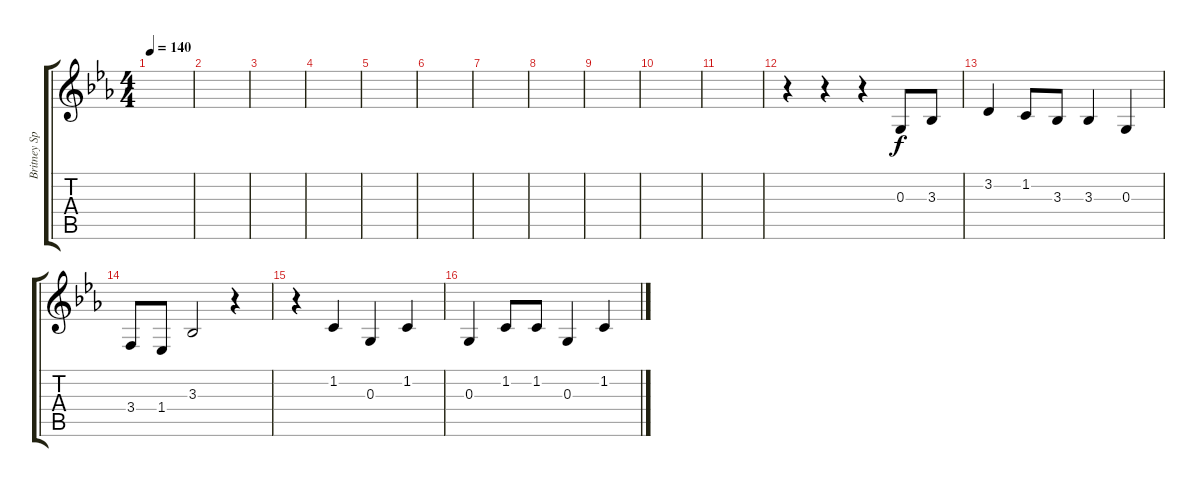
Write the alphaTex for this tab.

\track ("Britney Spears" "Britney Sp") {instrument shakuhachi}
\staff {score tabs}
\tuning (E4 B3 G3 D3 A2 E2) {hide}
\ts (4 4)
\tempo 140
\clef g2
\ks eb
|
|
|
|
|
|
|
|
|
|
|
r.4 r.4 r.4 0.3.8 3.3.8 |
3.2.4 1.2.8 3.3.8 3.3.4 0.3.4 |
3.4.8 1.4.8 3.3.2 r.4 |
r.4 1.2.4 0.3.4 1.2.4 |
0.3.4 1.2.8 1.2.8 0.3.4 1.2.4
